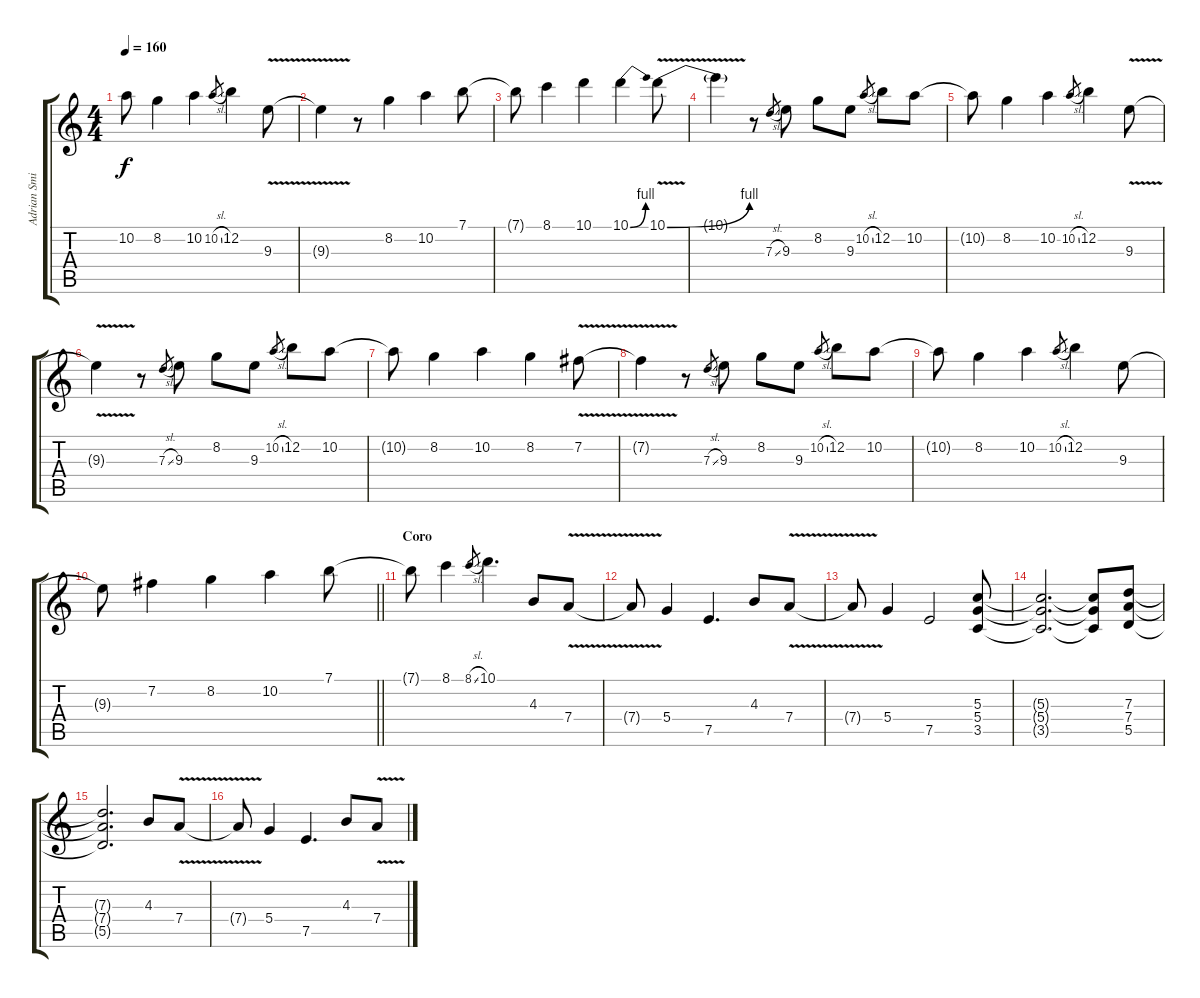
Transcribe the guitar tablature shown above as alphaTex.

\track ("Adrian Smith" "Adrian Smi") {instrument distortionguitar}
\staff {score tabs}
\tuning (E4 B3 G3 D3 A2 E2) {hide}
\ts (4 4)
\tempo 160
\clef g2
\ks c
10.2{t}.8{dy f} 8.2.4 10.2.4 10.2{sl}.8{gr} 12.2.4 9.3{v}.8 |
9.3{t}.4 r.8 8.2.4 10.2.4 7.1.8 |
7.1{t}.8 8.1.4 10.1.4 10.1{be (bend 0 0 60 4)}.4 10.1{be (bend 0 0 60 4) v}.8 |
10.1{t}.4 r.8 7.3{sl}.8{gr} 9.3.8 8.2.8 9.3.8 10.2{sl}.8{gr} 12.2.8 10.2.8 |
10.2{t}.8 8.2.4 10.2.4 10.2{sl}.8{gr} 12.2.4 9.3{v}.8 |
9.3{t}.4 r.8 7.3{sl}.8{gr} 9.3.8 8.2.8 9.3.8 10.2{sl}.8{gr} 12.2.8 10.2.8 |
10.2{t}.8 8.2.4 10.2.4 8.2.4 7.2{v}.8 |
7.2{t}.4 r.8 7.3{sl}.8{gr} 9.3.8 8.2.8 9.3.8 10.2{sl}.8{gr} 12.2.8 10.2.8 |
10.2{t}.8 8.2.4 10.2.4 10.2{sl}.8{gr} 12.2.4 9.3.8 |
\barLineRight lightlight
9.3{t}.8 7.2.4 8.2.4 10.2.4 7.1.8 |
\section ("" "Coro")
7.1{t}.8 8.1.4 8.1{sl}.8{gr} 10.1.4{d} 4.3.8 7.4{v}.8 |
7.4{t}.8 5.4.4 7.5.4{d} 4.3.8 7.4{v}.8 |
7.4{t}.8 5.4.4 7.5.2 (5.3 5.4 3.5).8 |
(5.3{t} 5.4{t} 3.5{t}).2{d} (5.3{t} 5.4{t} 3.5{t}).8 (7.3 7.4 5.5).8 |
(7.3{t} 7.4{t} 5.5{t}).2{d} 4.3.8 7.4{v}.8 |
7.4{t}.8 5.4.4 7.5.4{d} 4.3.8 7.4{v}.8
